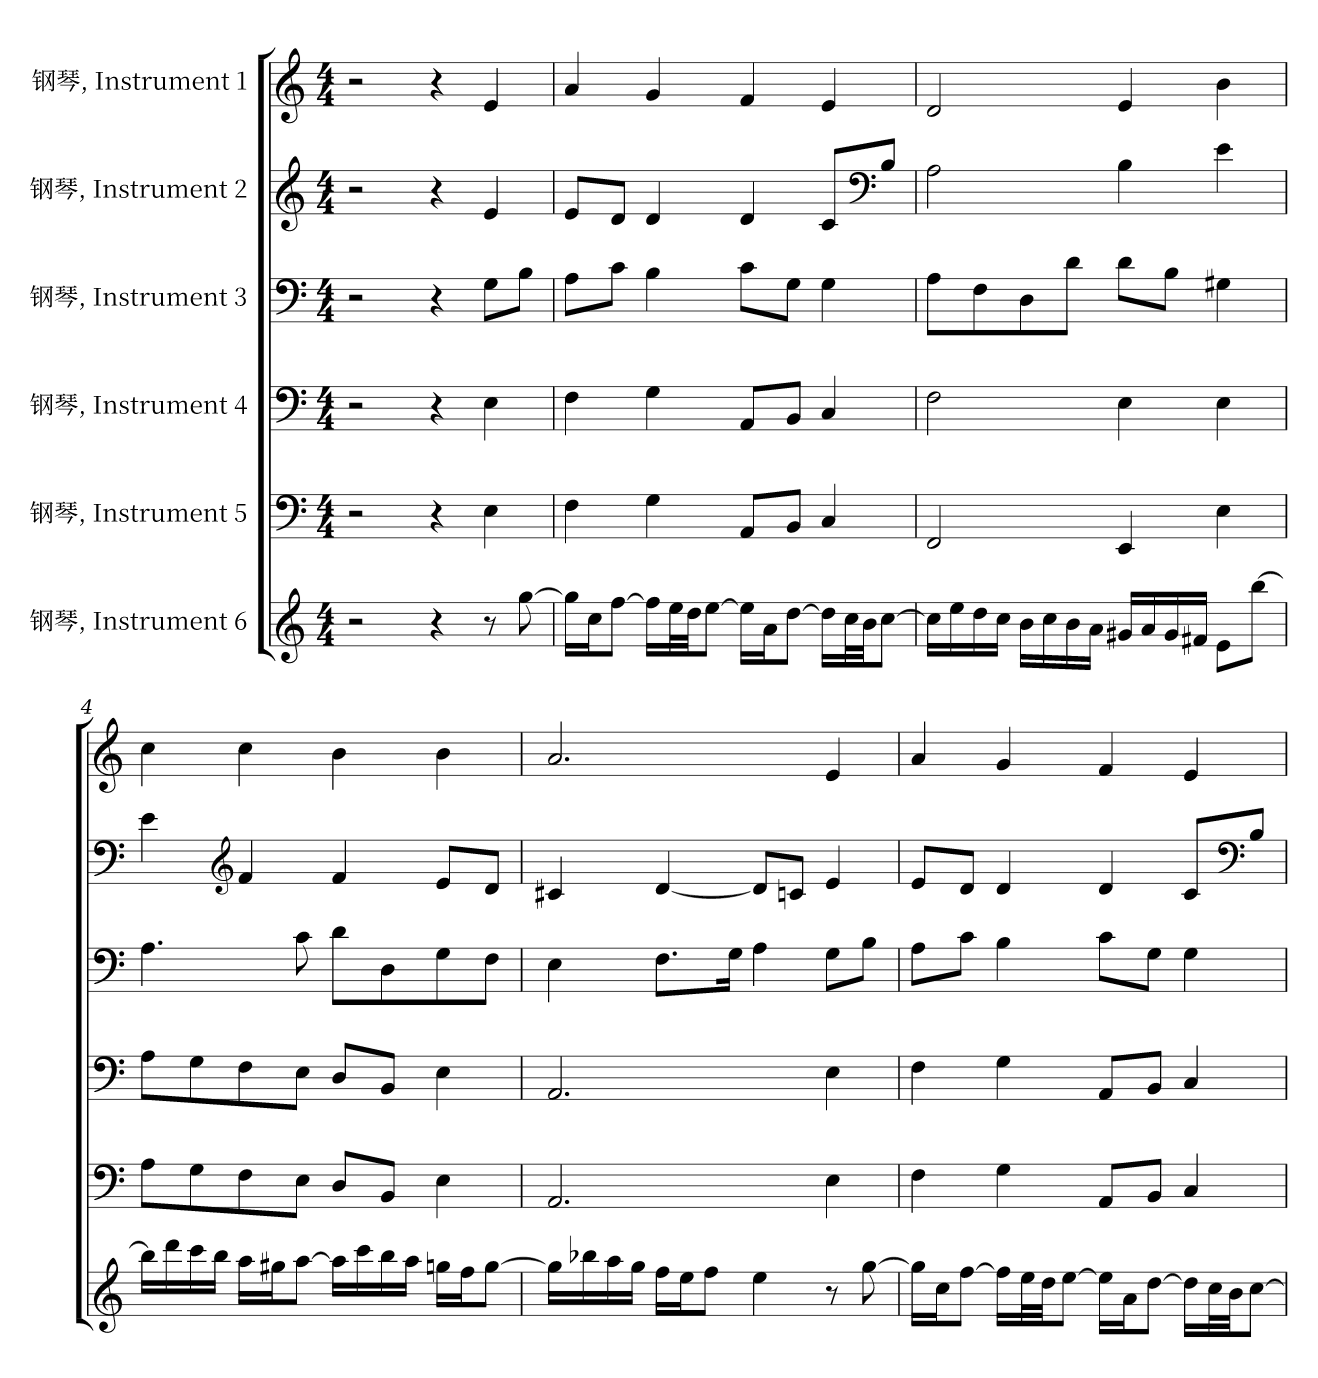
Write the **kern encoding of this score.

**kern	**kern	**kern	**kern	**kern	**kern
*part6	*part5	*part4	*part3	*part2	*part1
*staff6	*staff5	*staff4	*staff3	*staff2	*staff1
*I"钢琴, Instrument 6	*I"钢琴, Instrument 5	*I"钢琴, Instrument 4	*I"钢琴, Instrument 3	*I"钢琴, Instrument 2	*I"钢琴, Instrument 1
*clefG2	*clefF4	*clefF4	*clefF4	*clefG2	*clefG2
*k[]	*k[]	*k[]	*k[]	*k[]	*k[]
*M4/4	*M4/4	*M4/4	*M4/4	*M4/4	*M4/4
*MM84	*MM84	*MM84	*MM84	*MM84	*MM84
=1	=1	=1	=1	=1	=1
2r	2r	2r	2r	2r	2r
4r	4r	4r	4r	4r	4r
8r	4E\	4E\	8G\L	4e/	4e/
[8gg\	.	.	8B\J	.	.
=2	=2	=2	=2	=2	=2
16gg\LL]	4F\	4F\	8A\L	8e/L	4a/
16cc\J	.	.	.	.	.
[8ff\J	.	.	8c\J	8d/J	.
16ff\LL]	4G\	4G\	4B\	4d/	4g/
32ee\L	.	.	.	.	.
32dd\JJ	.	.	.	.	.
[8ee\J	.	.	.	.	.
16ee\LL]	8AA/L	8AA/L	8c\L	4d/	4f/
16a\J	.	.	.	.	.
[8dd\J	8BB/J	8BB/J	8G\J	.	.
16dd\LL]	4C/	4C/	4G\	8c/L	4e/
32cc\L	.	.	.	.	.
32b\JJ	.	.	.	.	.
*	*	*	*	*clefF4	*
[8cc\J	.	.	.	8B/J	.
=3	=3	=3	=3	=3	=3
16cc\LL]	2FF/	2F\	8A\L	2A\	2d/
16ee\	.	.	.	.	.
16dd\	.	.	8F\	.	.
16cc\JJ	.	.	.	.	.
16b\LL	.	.	8D\	.	.
16cc\	.	.	.	.	.
16b\	.	.	8d\J	.	.
16a\JJ	.	.	.	.	.
16g#X/LL	4EE/	4E\	8d\L	4B\	4e/
16a/	.	.	.	.	.
16g#/	.	.	8B\J	.	.
16f#X/JJ	.	.	.	.	.
8e\L	4E\	4E\	4G#X\	4e\	4b\
[8bb\J	.	.	.	.	.
!!LO:LB:g=z
=4	=4	=4	=4	=4	=4
16bb\LL]	8A\L	8A\L	4.A\	4e\	4cc\
16ddd\	.	.	.	.	.
16ccc\	8G\	8G\	.	.	.
16bb\JJ	.	.	.	.	.
*	*	*	*	*clefG2	*
16aa\LL	8F\	8F\	.	4f/	4cc\
16gg#X\J	.	.	.	.	.
[8aa\J	8E\J	8E\J	8c\	.	.
16aa\LL]	8D/L	8D/L	8d\L	4f/	4b\
16ccc\	.	.	.	.	.
16bb\	8BB/J	8BB/J	8D\	.	.
16aa\JJ	.	.	.	.	.
16ggn\LL	4E\	4E\	8G\	8e/L	4b\
16ff\J	.	.	.	.	.
[8gg\J	.	.	8F\J	8d/J	.
=5	=5	=5	=5	=5	=5
16gg\LL]	2.AA/	2.AA/	4E\	4c#X/	2.a/
16bb-X\	.	.	.	.	.
16aa\	.	.	.	.	.
16gg\JJ	.	.	.	.	.
16ff\LL	.	.	8.F\L	[4d/	.
16ee\J	.	.	.	.	.
8ff\J	.	.	.	.	.
.	.	.	16G\Jk	.	.
4ee\	.	.	4A\	8d/L]	.
.	.	.	.	8cn/J	.
8r	4E\	4E\	8G\L	4e/	4e/
[8gg\	.	.	8B\J	.	.
!!LO:PB:g=z
=6	=6	=6	=6	=6	=6
16gg\LL]	4F\	4F\	8A\L	8e/L	4a/
16cc\J	.	.	.	.	.
[8ff\J	.	.	8c\J	8d/J	.
16ff\LL]	4G\	4G\	4B\	4d/	4g/
32ee\L	.	.	.	.	.
32dd\JJ	.	.	.	.	.
[8ee\J	.	.	.	.	.
16ee\LL]	8AA/L	8AA/L	8c\L	4d/	4f/
16a\J	.	.	.	.	.
[8dd\J	8BB/J	8BB/J	8G\J	.	.
16dd\LL]	4C/	4C/	4G\	8c/L	4e/
32cc\L	.	.	.	.	.
32b\JJ	.	.	.	.	.
*	*	*	*	*clefF4	*
[8cc\J	.	.	.	8B/J	.
=	=	=	=	=	=
*-	*-	*-	*-	*-	*-
